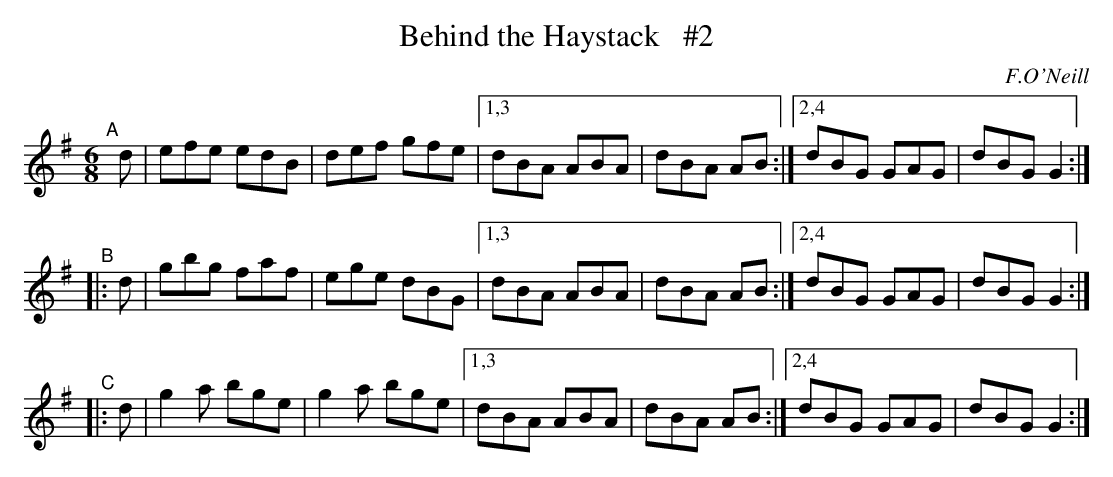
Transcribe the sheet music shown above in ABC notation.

X:1
T: Behind the Haystack   #2
O: F.O'Neill
M: 6/8
L: 1/8
K: G
"^A"\
[|]d | efe edB | def gfe |[1,3 dBA ABA | dBA AB \
                        :|[2,4 dBG GAG | dBG G2 :|
"^B"\
|: d | gbg faf | ege dBG |[1,3 dBA ABA | dBA AB \
                        :|[2,4 dBG GAG | dBG G2 :|
"^C"\
|: d | g2a bge | g2a bge |[1,3 dBA ABA | dBA AB \
                        :|[2,4 dBG GAG | dBG G2 :|
